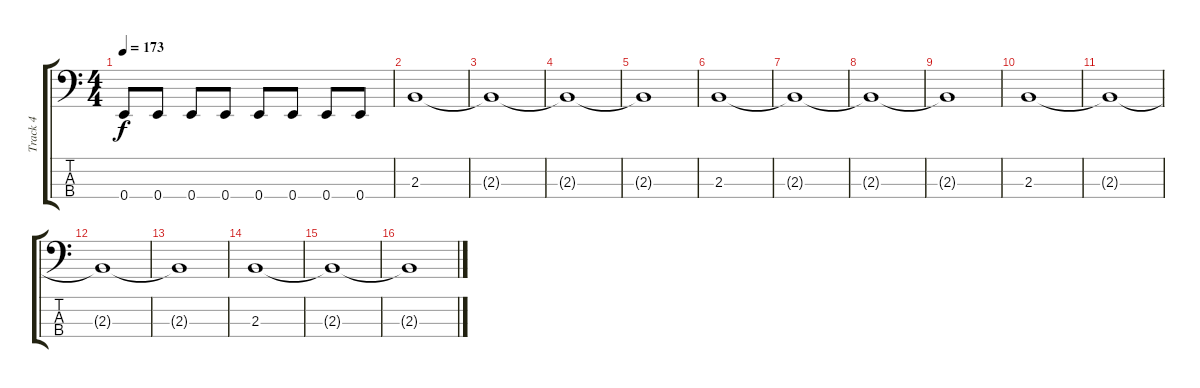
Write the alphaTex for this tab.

\track ("Track 4" "Track 4") {instrument electricbassfinger}
\staff {score tabs}
\tuning (G2 D2 A1 E1) {hide}
\ts (4 4)
\tempo 173
\clef f4
\ks c
0.4.8{dy f} 0.4.8 0.4.8 0.4.8 0.4.8 0.4.8 0.4.8 0.4.8 |
2.3.1 |
2.3{t}.1 |
2.3{t}.1 |
2.3{t}.1 |
2.3.1 |
2.3{t}.1 |
2.3{t}.1 |
2.3{t}.1 |
2.3.1 |
2.3{t}.1 |
2.3{t}.1 |
2.3{t}.1 |
2.3.1 |
2.3{t}.1 |
2.3{t}.1
